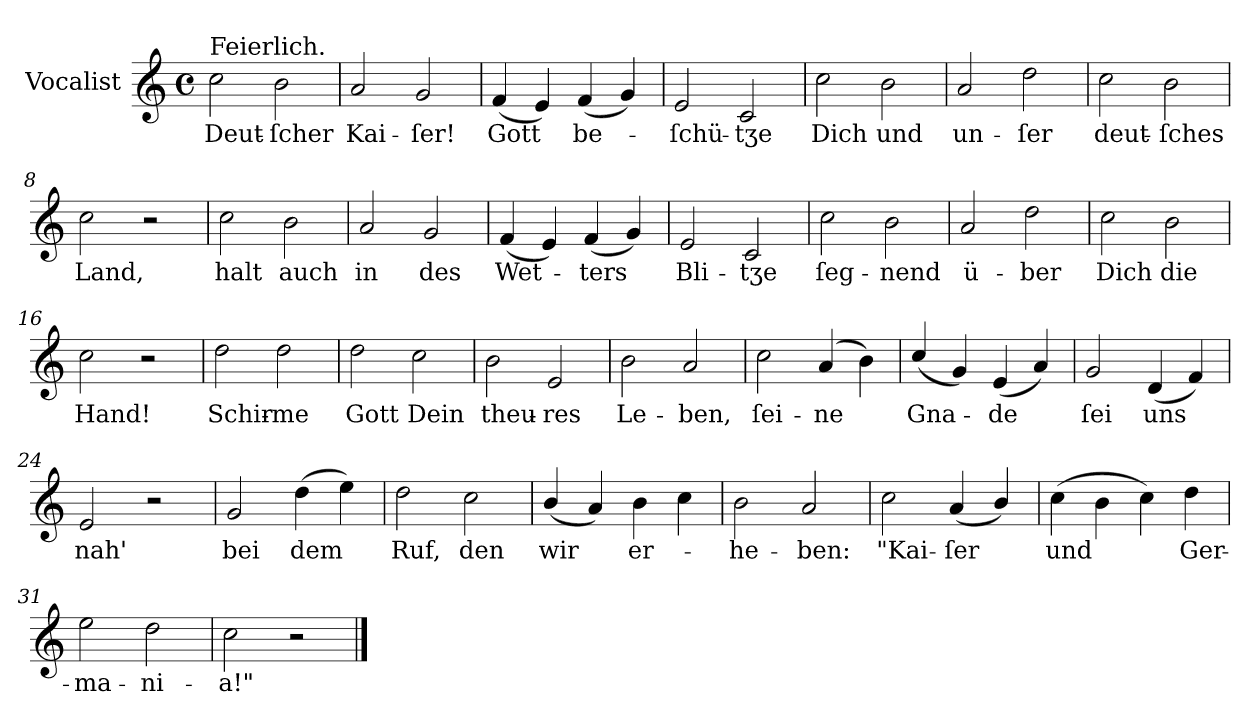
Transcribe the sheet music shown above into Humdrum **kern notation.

**kern	**text
*part1	*part1
*staff1	*staff1
*I"Vocalist	*
*clefG2	*
*k[]	*
*C:	*
*M4/4	*
*met(c)	*
=1	=1
!LO:TX:a:t=Feierlich.	!
2cc	Deut-
2b	-ſcher
=2	=2
2a	Kai-
2g	-ſer!
=3	=3
(4f	Gott
4e)	.
(4f	be-
4g)	.
=4	=4
2e	-ſchü-
2c	-tʒe
=5	=5
2cc	Dich
2b	und
=6	=6
2a	un-
2dd	-ſer
=7	=7
2cc	deut-
2b	-ſches
=8	=8
2cc	Land,
2r	.
=9	=9
2cc	halt
2b	auch
=10	=10
2a	in
2g	des
=11	=11
(4f	Wet-
4e)	.
(4f	-ters
4g)	.
=12	=12
2e	Bli-
2c	-tʒe
=13	=13
2cc	ſeg-
2b	-nend
=14	=14
2a	ü-
2dd	-ber
=15	=15
2cc	Dich
2b	die
=16	=16
2cc	Hand!
2r	.
=17	=17
2dd	Schir-
2dd	-me
=18	=18
2dd	Gott
2cc	Dein
=19	=19
2b	theu-
2e	-res
=20	=20
2b	Le-
2a	-ben,
=21	=21
2cc	ſei-
(4a	-ne
4b)	.
=22	=22
(4cc/	Gna-
4g)	.
(4e	-de
4a)	.
=23	=23
2g	ſei
(4d	uns
4f)	.
=24	=24
2e	nah'
2r	.
=25	=25
2g	bei
(4dd	dem
4ee)	.
=26	=26
2dd	Ruf,
2cc	den
=27	=27
(4b/	wir
4a)	.
4b	er-
4cc	.
=28	=28
2b	-he-
2a	-ben:
=29	=29
2cc	"Kai-
(4a	-ſer
4b/)	.
=30	=30
(4cc	und
4b	.
4cc)	.
4dd	Ger-
=31	=31
2ee	-ma-
2dd	-ni-
=32	=32
2cc	-a!"
2r	.
==	==
*-	*-
